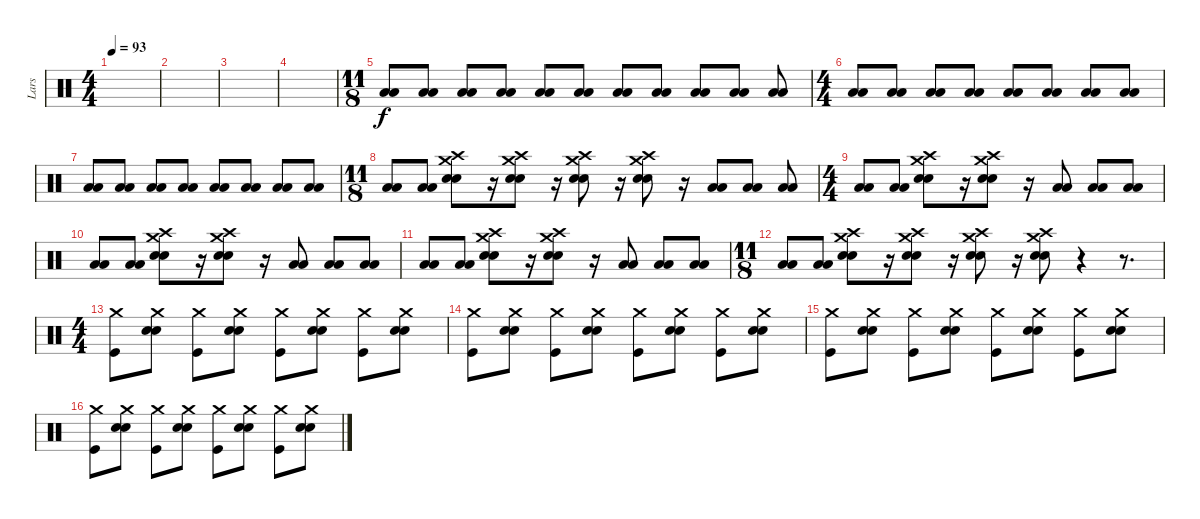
\track ("Lars" "Lars") {instrument percussion}
\staff {score}
\articulation defaults
\ts (4 4)
\tempo 93
\clef neutral
\ks c
|
|
|
|
\ts (11 8)
("Low Tom (hit)" "Low Floor Tom (hit)").8 ("Low Tom (hit)" "Low Floor Tom (hit)").8 ("Low Tom (hit)" "Low Floor Tom (hit)").8 ("Low Tom (hit)" "Low Floor Tom (hit)").8 ("Low Tom (hit)" "Low Floor Tom (hit)").8 ("Low Tom (hit)" "Low Floor Tom (hit)").8 ("Low Tom (hit)" "Low Floor Tom (hit)").8 ("Low Tom (hit)" "Low Floor Tom (hit)").8 ("Low Tom (hit)" "Low Floor Tom (hit)").8 ("Low Tom (hit)" "Low Floor Tom (hit)").8 ("Low Tom (hit)" "Low Floor Tom (hit)").8 |
\ts (4 4)
("Low Tom (hit)" "Low Floor Tom (hit)").8 ("Low Tom (hit)" "Low Floor Tom (hit)").8 ("Low Tom (hit)" "Low Floor Tom (hit)").8 ("Low Tom (hit)" "Low Floor Tom (hit)").8 ("Low Tom (hit)" "Low Floor Tom (hit)").8 ("Low Tom (hit)" "Low Floor Tom (hit)").8 ("Low Tom (hit)" "Low Floor Tom (hit)").8 ("Low Tom (hit)" "Low Floor Tom (hit)").8 |
("Low Tom (hit)" "Low Floor Tom (hit)").8 ("Low Tom (hit)" "Low Floor Tom (hit)").8 ("Low Tom (hit)" "Low Floor Tom (hit)").8 ("Low Tom (hit)" "Low Floor Tom (hit)").8 ("Low Tom (hit)" "Low Floor Tom (hit)").8 ("Low Tom (hit)" "Low Floor Tom (hit)").8 ("Low Tom (hit)" "Low Floor Tom (hit)").8 ("Low Tom (hit)" "Low Floor Tom (hit)").8 |
\ts (11 8)
("Low Tom (hit)" "Low Floor Tom (hit)").8 ("Low Tom (hit)" "Low Floor Tom (hit)").8 ("Crash high (hit)" "Snare (hit) 2" "Electric Snare (hit)" "Crash medium (hit)").8 r.16 ("Crash high (hit)" "Snare (hit) 2" "Electric Snare (hit)" "Crash medium (hit)").8 r.16 ("Crash high (hit)" "Snare (hit) 2" "Electric Snare (hit)" "Crash medium (hit)").8 r.16 ("Crash high (hit)" "Snare (hit) 2" "Electric Snare (hit)" "Crash medium (hit)").8 r.16 ("Low Tom (hit)" "Low Floor Tom (hit)").8 ("Low Tom (hit)" "Low Floor Tom (hit)").8 ("Low Tom (hit)" "Low Floor Tom (hit)").8 |
\ts (4 4)
("Low Tom (hit)" "Low Floor Tom (hit)").8 ("Low Tom (hit)" "Low Floor Tom (hit)").8 ("Crash high (hit)" "Snare (hit) 2" "Electric Snare (hit)" "Crash medium (hit)").8 r.16 ("Crash high (hit)" "Snare (hit) 2" "Electric Snare (hit)" "Crash medium (hit)").8 r.16 ("Low Tom (hit)" "Low Floor Tom (hit)").8 ("Low Tom (hit)" "Low Floor Tom (hit)").8 ("Low Tom (hit)" "Low Floor Tom (hit)").8 |
("Low Tom (hit)" "Low Floor Tom (hit)").8 ("Low Tom (hit)" "Low Floor Tom (hit)").8 ("Crash high (hit)" "Snare (hit) 2" "Electric Snare (hit)" "Crash medium (hit)").8 r.16 ("Crash high (hit)" "Snare (hit) 2" "Electric Snare (hit)" "Crash medium (hit)").8 r.16 ("Low Tom (hit)" "Low Floor Tom (hit)").8 ("Low Tom (hit)" "Low Floor Tom (hit)").8 ("Low Tom (hit)" "Low Floor Tom (hit)").8 |
("Low Tom (hit)" "Low Floor Tom (hit)").8 ("Low Tom (hit)" "Low Floor Tom (hit)").8 ("Crash high (hit)" "Snare (hit) 2" "Electric Snare (hit)" "Crash medium (hit)").8 r.16 ("Crash high (hit)" "Snare (hit) 2" "Electric Snare (hit)" "Crash medium (hit)").8 r.16 ("Low Tom (hit)" "Low Floor Tom (hit)").8 ("Low Tom (hit)" "Low Floor Tom (hit)").8 ("Low Tom (hit)" "Low Floor Tom (hit)").8 |
\ts (11 8)
("Low Tom (hit)" "Low Floor Tom (hit)").8 ("Low Tom (hit)" "Low Floor Tom (hit)").8 ("Crash high (hit)" "Snare (hit) 2" "Electric Snare (hit)" "Crash medium (hit)").8 r.16 ("Crash high (hit)" "Snare (hit) 2" "Electric Snare (hit)" "Crash medium (hit)").8 r.16 ("Crash high (hit)" "Snare (hit) 2" "Electric Snare (hit)" "Crash medium (hit)").8 r.16 ("Crash high (hit)" "Snare (hit) 2" "Electric Snare (hit)" "Crash medium (hit)").8 r.4 r.8{d} |
\ts (4 4)
("Crash medium (hit)" "Kick (hit)").8 ("Crash medium (hit)" "Electric Snare (hit)" "Snare (hit) 2").8 ("Crash medium (hit)" "Kick (hit)").8 ("Crash medium (hit)" "Electric Snare (hit)" "Snare (hit) 2").8 ("Crash medium (hit)" "Kick (hit)").8 ("Crash medium (hit)" "Electric Snare (hit)" "Snare (hit) 2").8 ("Crash medium (hit)" "Kick (hit)").8 ("Crash medium (hit)" "Electric Snare (hit)" "Snare (hit) 2").8 |
("Crash medium (hit)" "Kick (hit)").8 ("Crash medium (hit)" "Electric Snare (hit)" "Snare (hit) 2").8 ("Crash medium (hit)" "Kick (hit)").8 ("Crash medium (hit)" "Electric Snare (hit)" "Snare (hit) 2").8 ("Crash medium (hit)" "Kick (hit)").8 ("Crash medium (hit)" "Electric Snare (hit)" "Snare (hit) 2").8 ("Crash medium (hit)" "Kick (hit)").8 ("Crash medium (hit)" "Electric Snare (hit)" "Snare (hit) 2").8 |
("Crash medium (hit)" "Kick (hit)").8 ("Crash medium (hit)" "Electric Snare (hit)" "Snare (hit) 2").8 ("Crash medium (hit)" "Kick (hit)").8 ("Crash medium (hit)" "Electric Snare (hit)" "Snare (hit) 2").8 ("Crash medium (hit)" "Kick (hit)").8 ("Crash medium (hit)" "Electric Snare (hit)" "Snare (hit) 2").8 ("Crash medium (hit)" "Kick (hit)").8 ("Crash medium (hit)" "Electric Snare (hit)" "Snare (hit) 2").8 |
("Crash medium (hit)" "Kick (hit)").8 ("Crash medium (hit)" "Electric Snare (hit)" "Snare (hit) 2").8 ("Crash medium (hit)" "Kick (hit)").8 ("Crash medium (hit)" "Electric Snare (hit)" "Snare (hit) 2").8 ("Crash medium (hit)" "Kick (hit)").8 ("Crash medium (hit)" "Electric Snare (hit)" "Snare (hit) 2").8 ("Crash medium (hit)" "Kick (hit)").8 ("Crash medium (hit)" "Electric Snare (hit)" "Snare (hit) 2").8
